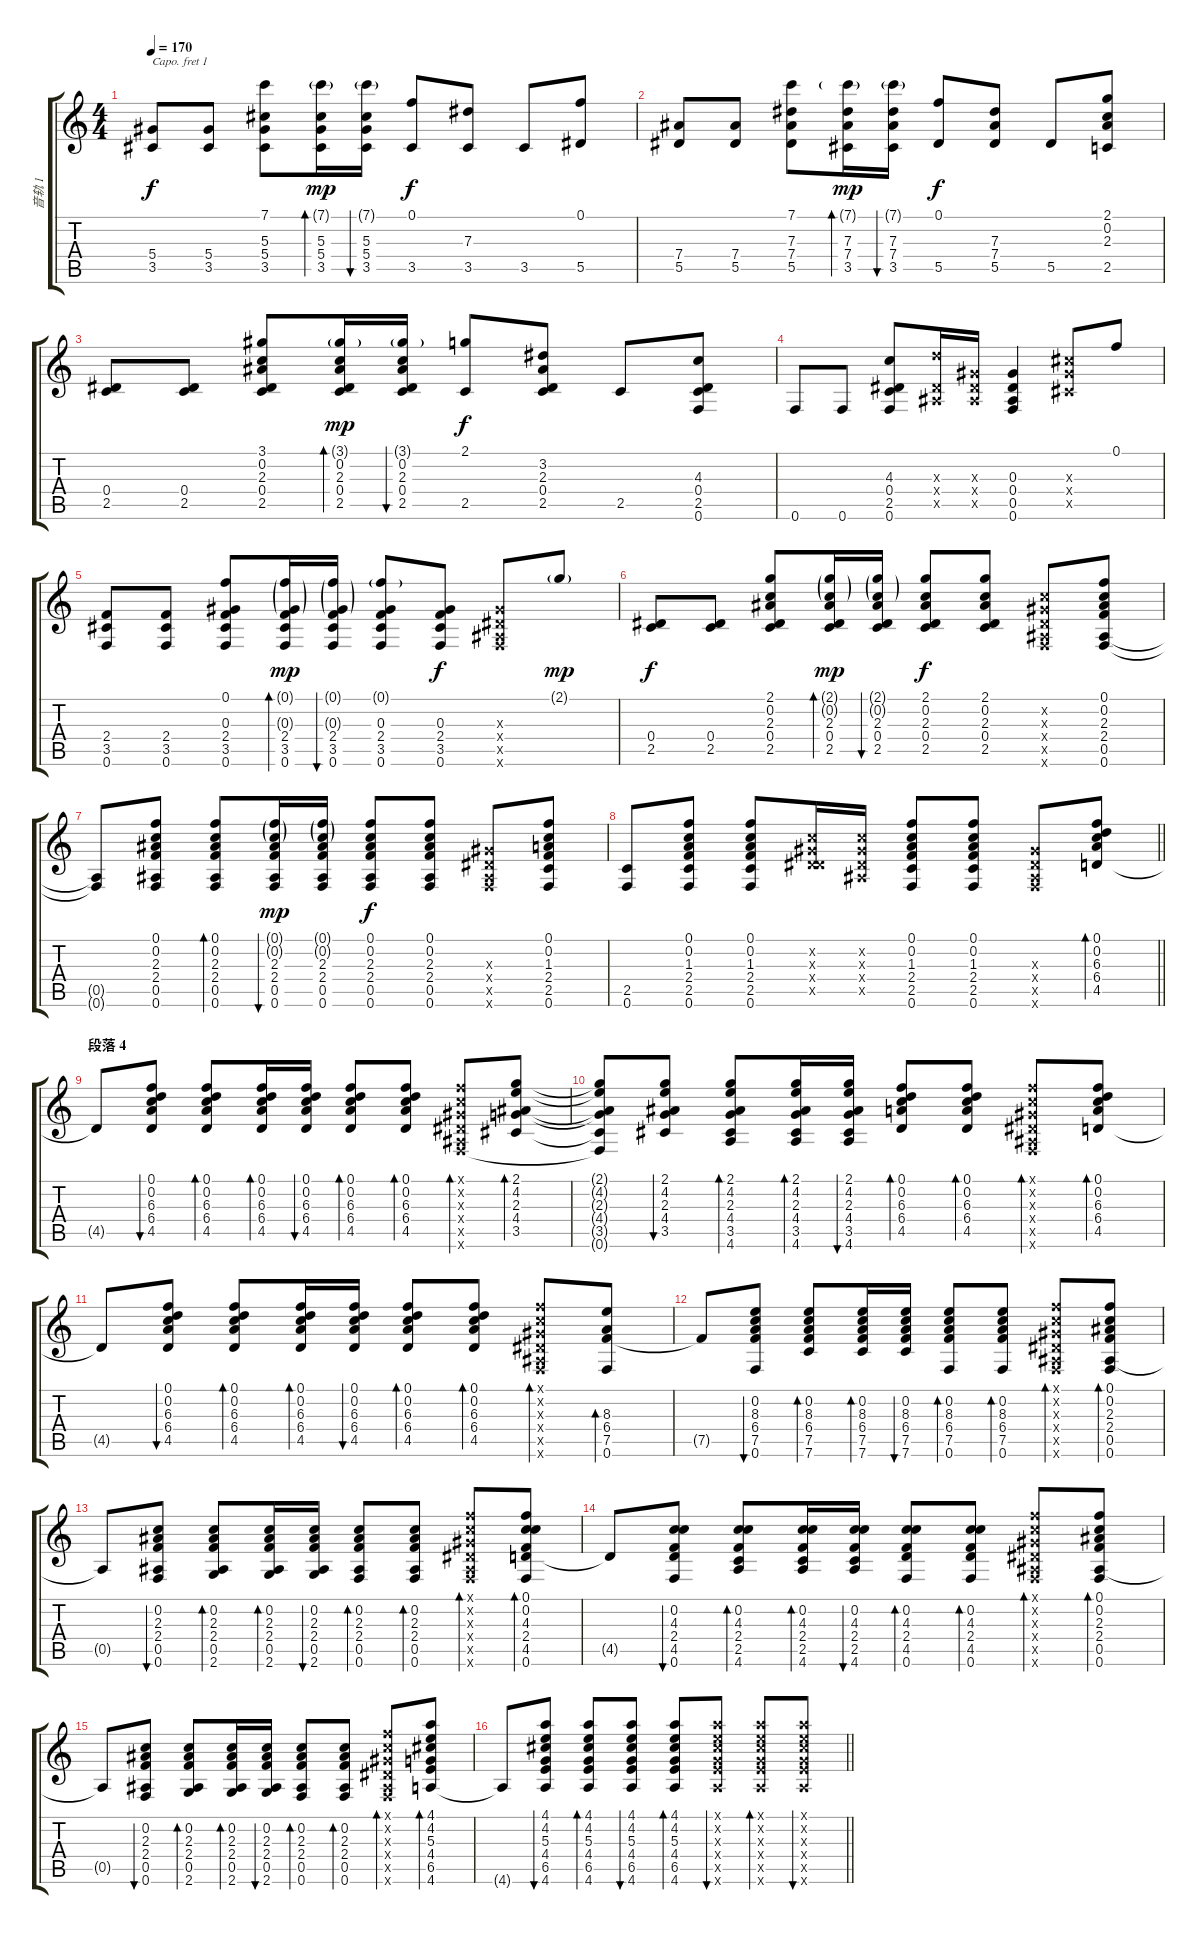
\track ("音轨 1" "音轨 1") {instrument acousticguitarsteel}
\staff {score tabs}
\capo 1
\tuning (E4 B3 G3 D3 A2 E2) {hide}
\ts (4 4)
\tempo 170
\clef g2
\ks c
(5.4 3.5).8{dy f} (5.4 3.5).8 (7.1 5.3 5.4 3.5).8 (7.1{g} 5.3 5.4 3.5).16{bd 60 dy mp} (7.1{g} 5.3 5.4 3.5).16{bu 60} (0.1 3.5).8{dy f} (7.3 3.5).8 3.5.8 (0.1 5.5).8 |
(7.4 5.5).8 (7.4 5.5).8 (7.1 7.3 7.4 5.5).8 (7.1{g} 7.3 7.4 3.5).16{bd 60 dy mp} (7.1{g} 7.3 7.4 3.5).16{bu 60} (0.1 5.5).8{dy f} (7.3 7.4 5.5).8 5.5.8 (2.1 0.2 2.3 2.5).8 |
(0.4 2.5).8 (0.4 2.5).8 (3.1 0.2 2.3 0.4 2.5).8 (3.1{g} 0.2 2.3 0.4 2.5).16{bd 60 dy mp} (3.1{g} 0.2 2.3 0.4 2.5).16{bu 60} (2.1 2.5).8{dy f} (3.2 2.3 0.4 2.5).8 2.5.8 (4.3 0.4 2.5 0.6).8 |
0.6.8 0.6.8 (4.3 0.4 2.5 0.6).8 (6.3{x} 0.4{x} 0.5{x}).16 (0.3{x} 0.4{x} 0.5{x}).16 (0.3 0.4 0.5 0.6).4 (5.3{x} 5.4{x} 3.5{x}).8 0.1.8 |
(2.4 3.5 0.6).8 (2.4 3.5 0.6).8 (0.1 0.3 2.4 3.5 0.6).8 (0.1{g} 0.3{g} 2.4 3.5 0.6).16{bd 60 dy mp} (0.1{g} 0.3{g} 2.4 3.5 0.6).16{bu 60} (0.1{g} 0.3 2.4 3.5 0.6).8 (0.3 2.4 3.5 0.6).8{dy f} (0.3{x} 0.4{x} 0.5{x} 0.6{x}).8 2.1{g}.8{dy mp} |
(0.4 2.5).8{dy f} (0.4 2.5).8 (2.1 0.2 2.3 0.4 2.5).8 (2.1{g} 0.2{g} 2.3 0.4 2.5).16{bd 60 dy mp} (2.1{g} 0.2{g} 2.3 0.4 2.5).16{bu 60} (2.1 0.2 2.3 0.4 2.5).8{dy f} (2.1 0.2 2.3 0.4 2.5).8 (0.2{x} 0.3{x} 0.4{x} 0.5{x} 0.6{x}).8 (0.1 0.2 2.3 2.4 0.5 0.6).8 |
(0.5{t} 0.6{t}).8 (0.1 0.2 2.3 2.4 0.5 0.6).8 (0.1 0.2 2.3 2.4 0.5 0.6).8{bd 60} (0.1{g} 0.2{g} 2.3 2.4 0.5 0.6).16{bu 60 dy mp} (0.1{g} 0.2{g} 2.3 2.4 0.5 0.6).16 (0.1 0.2 2.3 2.4 0.5 0.6).8{dy f} (0.1 0.2 2.3 2.4 0.5 0.6).8 (0.3{x} 0.4{x} 0.5{x} 0.6{x}).8 (0.1 0.2 1.3 2.4 2.5 0.6).8 |
\barLineRight lightlight
(2.5 0.6).8 (0.1 0.2 1.3 2.4 2.5 0.6).8 (0.1 0.2 1.3 2.4 2.5 0.6).8 (0.2{x} 0.3{x} 0.4{x} 5.5{x}).16 (0.2{x} 0.3{x} 0.4{x} 0.5{x}).16 (0.1 0.2 1.3 2.4 2.5 0.6).8 (0.1 0.2 1.3 2.4 2.5 0.6).8 (0.3{x} 0.4{x} 0.5{x} 0.6{x}).8 (0.1 0.2 6.3 6.4 4.5).8{bd 60} |
\section ("" "段落 4")
4.5{t}.8 (0.1 0.2 6.3 6.4 4.5).8{bu 60} (0.1 0.2 6.3 6.4 4.5).8{bd 60} (0.1 0.2 6.3 6.4 4.5).16{bd 60} (0.1 0.2 6.3 6.4 4.5).16{bu 60} (0.1 0.2 6.3 6.4 4.5).8{bd 60} (0.1 0.2 6.3 6.4 4.5).8{bd 60} (0.1{x} 0.2{x} 0.3{x} 0.4{x} 0.5{x} 0.6{x}).8{bd 60} (2.1 4.2 2.3 4.4 3.5).8{bd 60} |
(2.1{t} 4.2{t} 2.3{t} 4.4{t} 3.5{t} 0.6{t}).8 (2.1 4.2 2.3 4.4 3.5).8{bu 60} (2.1 4.2 2.3 4.4 3.5 4.6).8{bd 60} (2.1 4.2 2.3 4.4 3.5 4.6).16{bd 60} (2.1 4.2 2.3 4.4 3.5 4.6).16{bu 60} (0.1 0.2 6.3 6.4 4.5).8{bd 60} (0.1 0.2 6.3 6.4 4.5).8{bd 60} (0.1{x} 0.2{x} 0.3{x} 0.4{x} 0.5{x} 0.6{x}).8{bd 60} (0.1 0.2 6.3 6.4 4.5).8{bd 60} |
4.5{t}.8 (0.1 0.2 6.3 6.4 4.5).8{bu 60} (0.1 0.2 6.3 6.4 4.5).8{bd 60} (0.1 0.2 6.3 6.4 4.5).16{bd 60} (0.1 0.2 6.3 6.4 4.5).16{bu 60} (0.1 0.2 6.3 6.4 4.5).8{bd 60} (0.1 0.2 6.3 6.4 4.5).8{bd 60} (0.1{x} 0.2{x} 0.3{x} 0.4{x} 0.5{x} 0.6{x}).8{bd 60} (8.3 6.4 7.5 0.6).8{bd 60} |
7.5{t}.8 (0.2 8.3 6.4 7.5 0.6).8{bu 60} (0.2 8.3 6.4 7.5 7.6).8{bd 60} (0.2 8.3 6.4 7.5 7.6).16{bd 60} (0.2 8.3 6.4 7.5 7.6).16{bu 60} (0.2 8.3 6.4 7.5 0.6).8{bd 60} (0.2 8.3 6.4 7.5 0.6).8{bd 60} (0.1{x} 0.2{x} 0.3{x} 0.4{x} 0.5{x} 0.6{x}).8{bd 60} (0.1 0.2 2.3 2.4 0.5 0.6).8{bd 60} |
0.5{t}.8 (0.2 2.3 2.4 0.5 0.6).8{bu 60} (0.2 2.3 2.4 0.5 2.6).8{bd 60} (0.2 2.3 2.4 0.5 2.6).16{bd 60} (0.2 2.3 2.4 0.5 2.6).16{bu 60} (0.2 2.3 2.4 0.5 0.6).8{bd 60} (0.2 2.3 2.4 0.5 0.6).8{bd 60} (0.1{x} 0.2{x} 0.3{x} 0.4{x} 0.5{x} 0.6{x}).8{bd 60} (0.1 0.2 4.3 2.4 4.5 0.6).8{bd 60} |
4.5{t}.8 (0.2 4.3 2.4 4.5 0.6).8{bu 60} (0.2 4.3 2.4 2.5 4.6).8{bd 60} (0.2 4.3 2.4 2.5 4.6).16{bd 60} (0.2 4.3 2.4 2.5 4.6).16{bu 60} (0.2 4.3 2.4 4.5 0.6).8{bd 60} (0.2 4.3 2.4 4.5 0.6).8{bd 60} (0.1{x} 0.2{x} 0.3{x} 0.4{x} 0.5{x} 0.6{x}).8{bd 60} (0.1 0.2 2.3 2.4 0.5 0.6).8{bd 60} |
0.5{t}.8 (0.2 2.3 2.4 0.5 0.6).8{bu 60} (0.2 2.3 2.4 0.5 2.6).8{bd 60} (0.2 2.3 2.4 0.5 2.6).16{bd 60} (0.2 2.3 2.4 0.5 2.6).16{bu 60} (0.2 2.3 2.4 0.5 0.6).8{bd 60} (0.2 2.3 2.4 0.5 0.6).8{bd 60} (0.1{x} 0.2{x} 0.3{x} 0.4{x} 0.5{x} 0.6{x}).8{bd 60} (4.1 4.2 5.3 4.4 6.5 4.6).8{bd 60} |
\barLineRight lightlight
4.6{t}.8 (4.1 4.2 5.3 4.4 6.5 4.6).8{bu 60} (4.1 4.2 5.3 4.4 6.5 4.6).8{bd 60} (4.1 4.2 5.3 4.4 6.5 4.6).8{bu 60} (4.1 4.2 5.3 4.4 6.5 4.6).8{bd 60} (4.1{x} 4.2{x} 5.3{x} 4.4{x} 6.5{x} 4.6{x}).8{bu 60} (4.1{x} 4.2{x} 5.3{x} 4.4{x} 6.5{x} 4.6{x}).8{bd 60} (4.1{x} 4.2{x} 5.3{x} 4.4{x} 6.5{x} 4.6{x}).8{bu 60}
